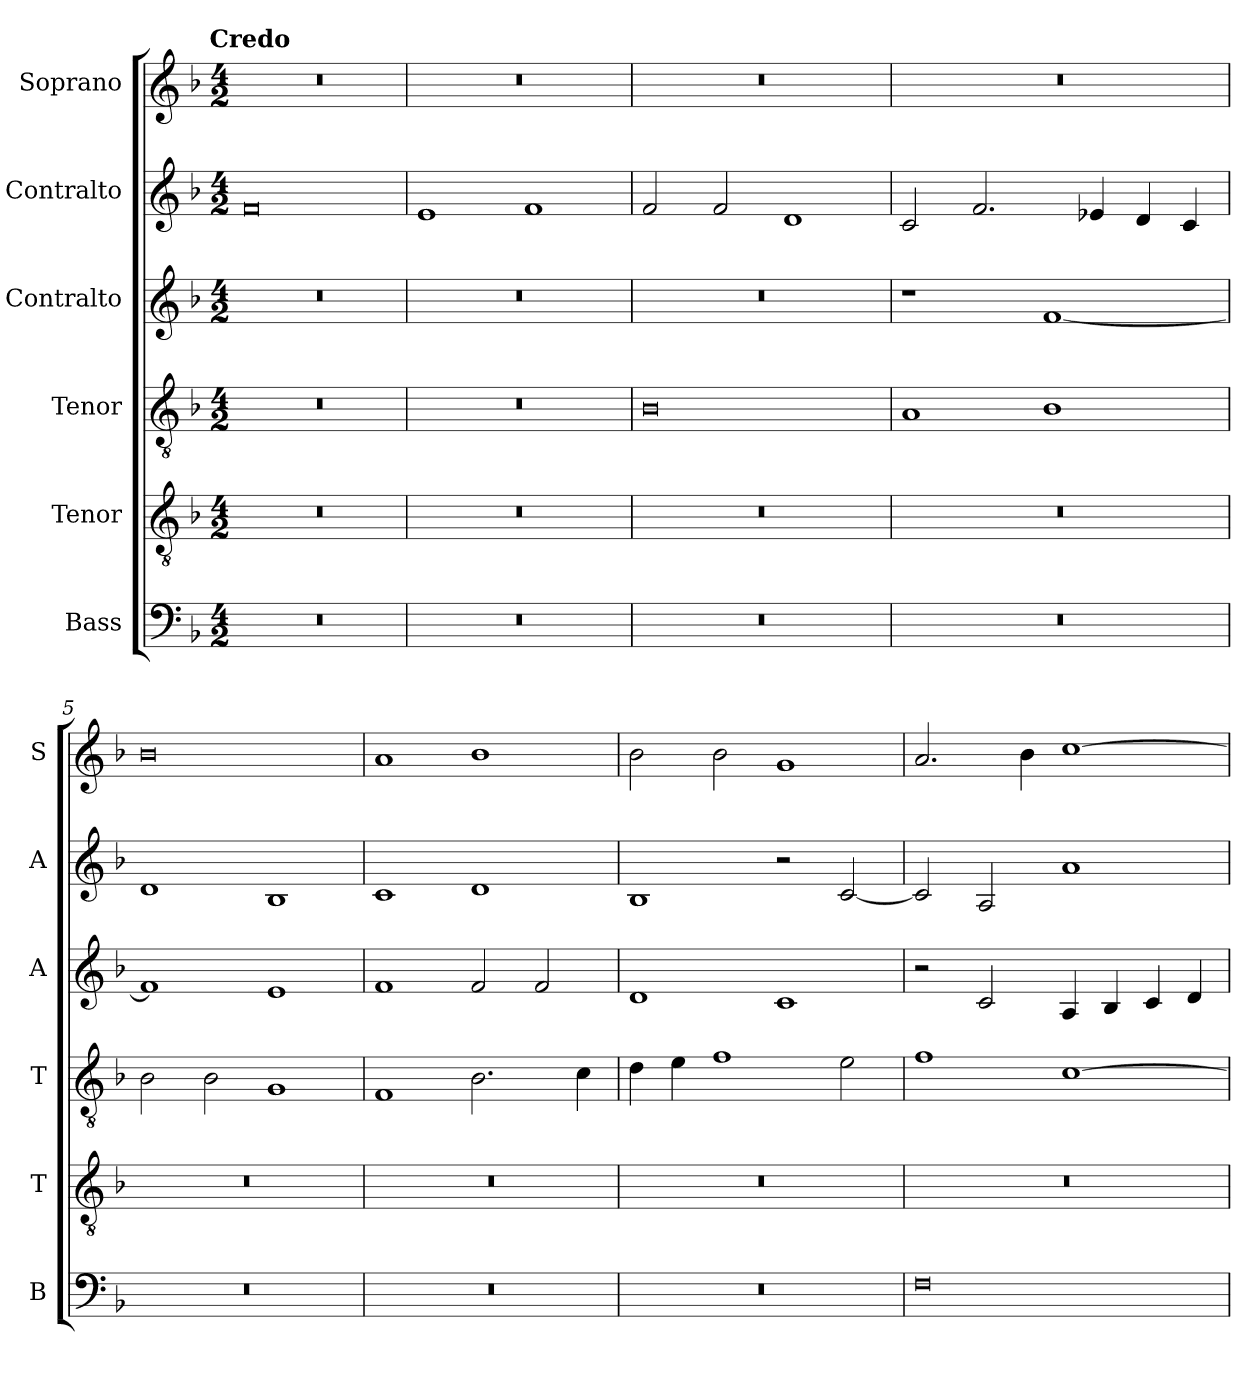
**kern	**kern	**kern	**kern	**kern	**kern
*part6	*part5	*part4	*part3	*part2	*part1
*staff6	*staff5	*staff4	*staff3	*staff2	*staff1
*I"Bass	*I"Tenor	*I"Tenor	*I"Contralto	*I"Contralto	*I"Soprano
*I'B	*I'T	*I'T	*I'A	*I'A	*I'S
*clefF4	*clefGv2	*clefGv2	*clefG2	*clefG2	*clefG2
*k[b-]	*k[b-]	*k[b-]	*k[b-]	*k[b-]	*k[b-]
*F:ion	*F:ion	*F:ion	*F:ion	*F:ion	*F:ion
!!LO:TX:omd:t=Credo
*M4/2	*M4/2	*M4/2	*M4/2	*M4/2	*M4/2
=1	=1	=1	=1	=1	=1
0r	0r	0r	0r	0f	0r
=2	=2	=2	=2	=2	=2
0r	0r	0r	0r	1e	0r
.	.	.	.	1f	.
=3	=3	=3	=3	=3	=3
0r	0r	0B-	0r	2f	0r
.	.	.	.	2f	.
.	.	.	.	1d	.
=4	=4	=4	=4	=4	=4
0r	0r	1A	1r	2c	0r
.	.	.	.	2.f	.
.	.	1B-	[1f	.	.
.	.	.	.	4e-X	.
.	.	.	.	4d	.
.	.	.	.	4c	.
=5	=5	=5	=5	=5	=5
0r	0r	2B-	1f]	1d	0b-
.	.	2B-	.	.	.
.	.	1G	1e	1B-	.
=6	=6	=6	=6	=6	=6
0r	0r	1F	1f	1c	1a
.	.	2.B-	2f	1d	1b-
.	.	.	2f	.	.
.	.	4c	.	.	.
=7	=7	=7	=7	=7	=7
0r	0r	4d	1d	1B-	2b-
.	.	4e	.	.	.
.	.	1f	.	.	2b-
.	.	.	1c	2r	1g
.	.	2e	.	[2c	.
=8	=8	=8	=8	=8	=8
0F	0r	1f	2r	2c]	2.a
.	.	.	2c	2A	.
.	.	.	.	.	4b-
.	.	[1c	4A	1a	[1cc
.	.	.	4B-	.	.
.	.	.	4c	.	.
.	.	.	4d	.	.
=	=	=	=	=	=
*-	*-	*-	*-	*-	*-
